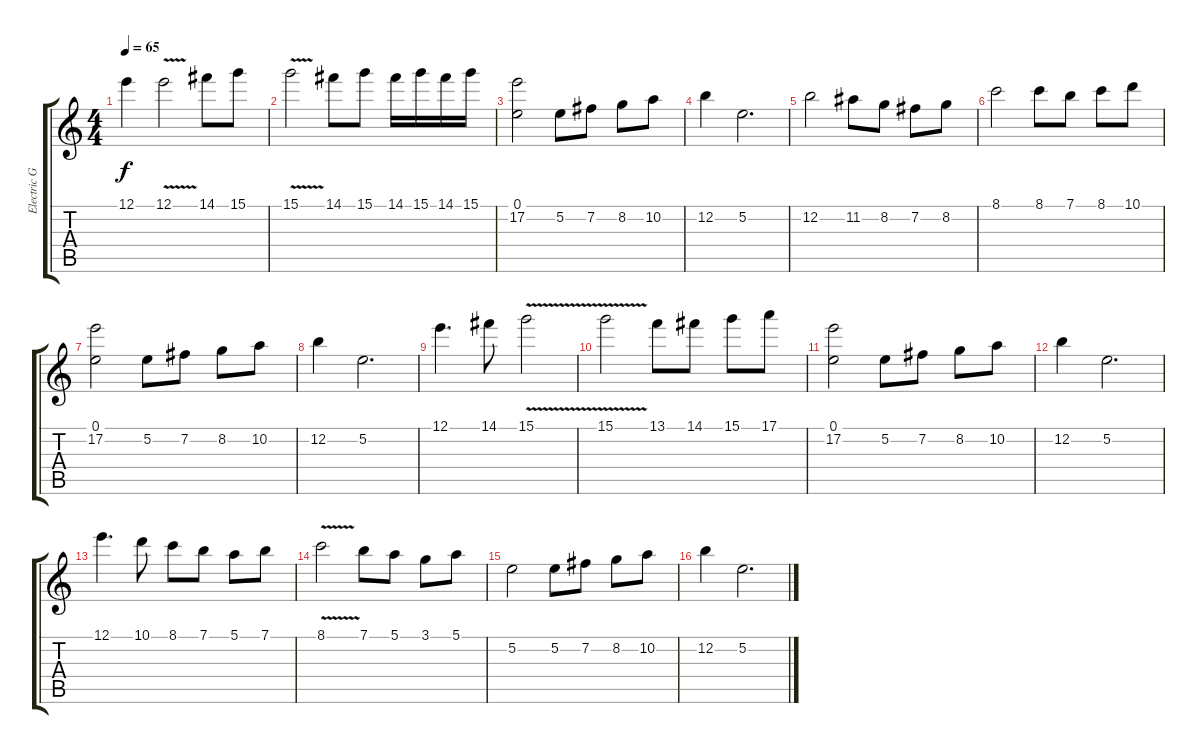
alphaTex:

\track ("Electric Guitar 1" "Electric G") {instrument electricguitarclean}
\staff {score tabs}
\tuning (E4 B3 G3 D3 A2 E2) {hide}
\ts (4 4)
\tempo 65
\clef g2
\ks c
12.1.4{dy f} 12.1{v}.2 14.1.8 15.1.8 |
15.1{v}.2 14.1.8 15.1.8 14.1.16 15.1.16 14.1.16 15.1.16 |
(0.1 17.2).2 5.2.8 7.2.8 8.2.8 10.2.8 |
12.2.4 5.2.2{d} |
12.2.2 11.2.8 8.2.8 7.2.8 8.2.8 |
8.1.2 8.1.8 7.1.8 8.1.8 10.1.8 |
(0.1 17.2).2 5.2.8 7.2.8 8.2.8 10.2.8 |
12.2.4 5.2.2{d} |
12.1.4{d} 14.1.8 15.1{v}.2 |
15.1{v}.2 13.1.8 14.1.8 15.1.8 17.1.8 |
(0.1 17.2).2 5.2.8 7.2.8 8.2.8 10.2.8 |
12.2.4 5.2.2{d} |
12.1.4{d} 10.1.8 8.1.8 7.1.8 5.1.8 7.1.8 |
8.1{v}.2 7.1.8 5.1.8 3.1.8 5.1.8 |
5.2.2 5.2.8 7.2.8 8.2.8 10.2.8 |
12.2.4 5.2.2{d}
